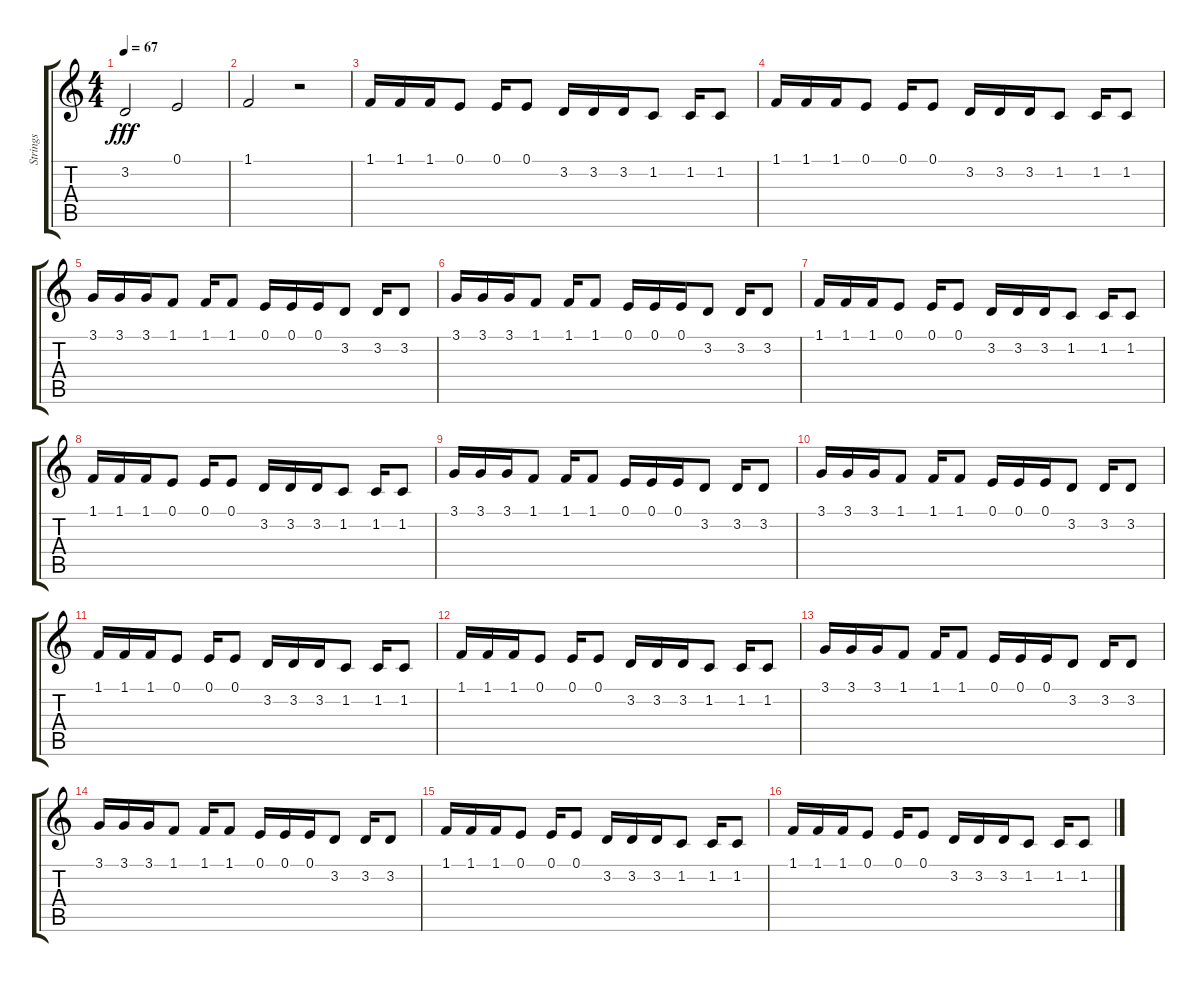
\track ("Strings" "Strings") {instrument stringensemble1}
\staff {score tabs}
\tuning (E4 B3 G3 D3 A2 E2) {hide}
\ts (4 4)
\tempo 67
\clef g2
\ks c
3.2.2{dy fff} 0.1.2 |
1.1.2 r.2 |
1.1.16 1.1.16 1.1.16 0.1.8 0.1.16 0.1.8 3.2.16 3.2.16 3.2.16 1.2.8 1.2.16 1.2.8 |
1.1.16 1.1.16 1.1.16 0.1.8 0.1.16 0.1.8 3.2.16 3.2.16 3.2.16 1.2.8 1.2.16 1.2.8 |
3.1.16 3.1.16 3.1.16 1.1.8 1.1.16 1.1.8 0.1.16 0.1.16 0.1.16 3.2.8 3.2.16 3.2.8 |
3.1.16 3.1.16 3.1.16 1.1.8 1.1.16 1.1.8 0.1.16 0.1.16 0.1.16 3.2.8 3.2.16 3.2.8 |
1.1.16 1.1.16 1.1.16 0.1.8 0.1.16 0.1.8 3.2.16 3.2.16 3.2.16 1.2.8 1.2.16 1.2.8 |
1.1.16 1.1.16 1.1.16 0.1.8 0.1.16 0.1.8 3.2.16 3.2.16 3.2.16 1.2.8 1.2.16 1.2.8 |
3.1.16 3.1.16 3.1.16 1.1.8 1.1.16 1.1.8 0.1.16 0.1.16 0.1.16 3.2.8 3.2.16 3.2.8 |
3.1.16 3.1.16 3.1.16 1.1.8 1.1.16 1.1.8 0.1.16 0.1.16 0.1.16 3.2.8 3.2.16 3.2.8 |
1.1.16 1.1.16 1.1.16 0.1.8 0.1.16 0.1.8 3.2.16 3.2.16 3.2.16 1.2.8 1.2.16 1.2.8 |
1.1.16 1.1.16 1.1.16 0.1.8 0.1.16 0.1.8 3.2.16 3.2.16 3.2.16 1.2.8 1.2.16 1.2.8 |
3.1.16 3.1.16 3.1.16 1.1.8 1.1.16 1.1.8 0.1.16 0.1.16 0.1.16 3.2.8 3.2.16 3.2.8 |
3.1.16 3.1.16 3.1.16 1.1.8 1.1.16 1.1.8 0.1.16 0.1.16 0.1.16 3.2.8 3.2.16 3.2.8 |
1.1.16 1.1.16 1.1.16 0.1.8 0.1.16 0.1.8 3.2.16 3.2.16 3.2.16 1.2.8 1.2.16 1.2.8 |
1.1.16 1.1.16 1.1.16 0.1.8 0.1.16 0.1.8 3.2.16 3.2.16 3.2.16 1.2.8 1.2.16 1.2.8
